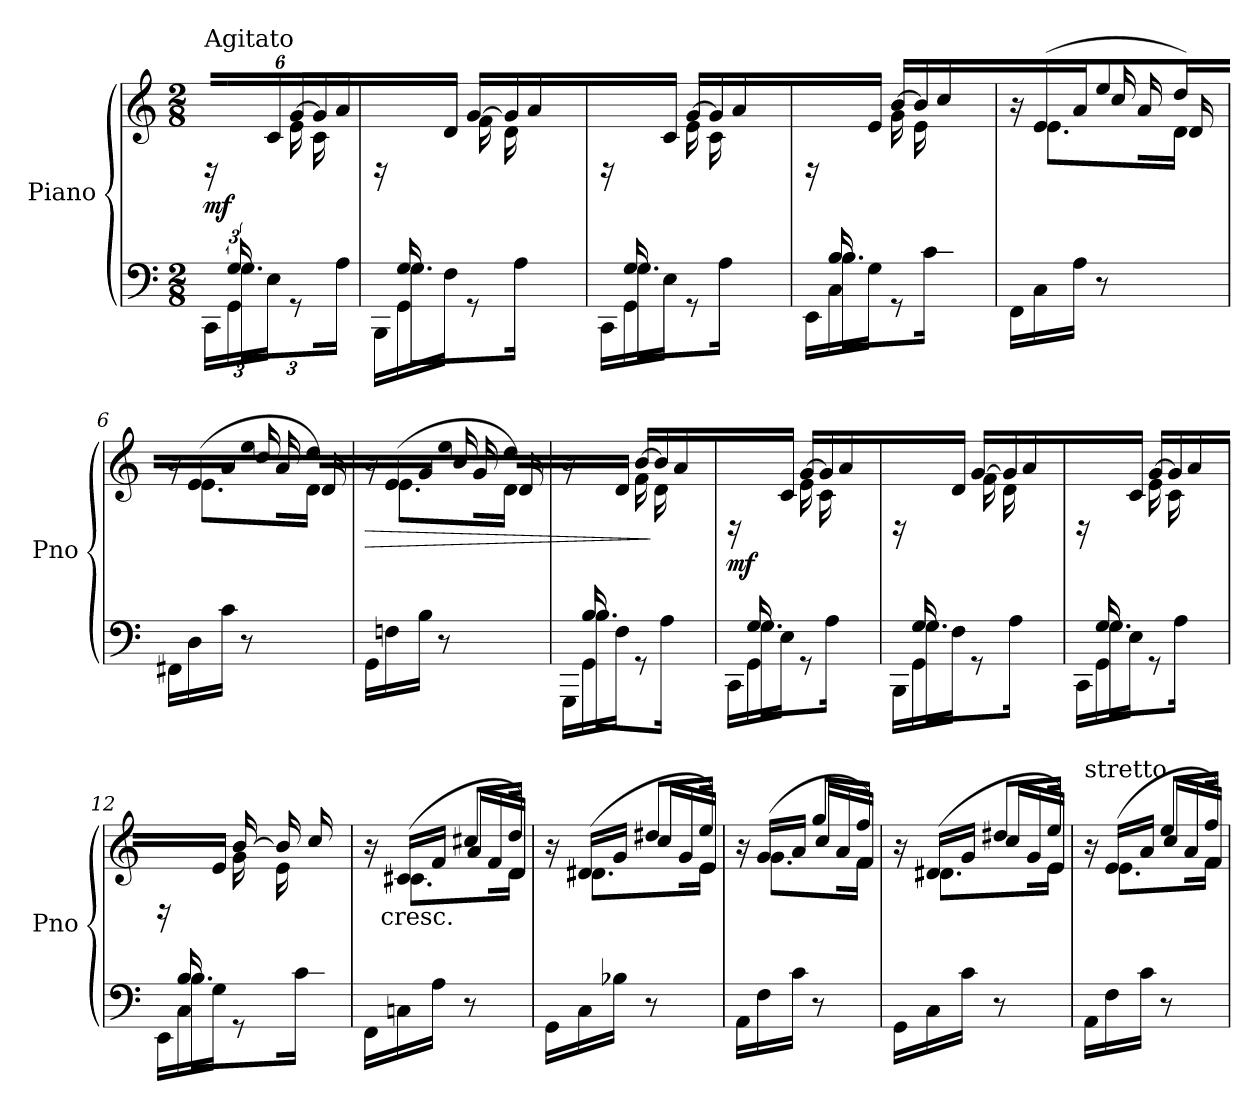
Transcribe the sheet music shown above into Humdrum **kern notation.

**kern	**kern	**dynam
*part1	*part1	*part1
*staff2	*staff1	*staff1/2
*I"Piano	*	*
*I'Pno	*	*
*clefF4	*clefG2	*
*k[]	*k[]	*
*C:	*C:	*
*M2/8	*M2/8	*
=1	=1	=1
*^	*	*
*	*^	*	*
*	*	*Xbrackettup	*Xbrackettup	*
*	*	*^	*^	*
!	!	!	!	!LO:TX:a:t=Agitato	!	!
!	!	!	!	!	!	!LO:DY:b
24ryy	24%5ryy	24CC\LL	24ryy	24rD	8ryy	mf
*	*	*	*Xtuplet	*	*	*
(24G/LL	.	24GG\	12.G\L	24ryy	.	.
6ryy	.	24E\JJ	.	24c/JJ	.	.
*	*	*	*	*	*Xtuplet	*
.	.	8rGG	.	[24g/L	24e\LL	.
.	.	.	24ryy	24g/L]	24c\	.
.	24A/JJ	.	24A\Jk	24a/Jk)	24ryy	.
=2	=2	=2	=2	=2	=2	=2
24ryy	24%5ryy	24BBB\LL	24ryy	24rD	8ryy	.
(24G/LL	.	24GG\	12.G\L	24ryy	.	.
6ryy	.	24F\JJ	.	24d/JJ	.	.
.	.	8rGG	.	[24g/L	24f\LL	.
.	.	.	24ryy	24g/L]	24d\	.
.	24A/JJ	.	24A\Jk	24a/Jk)	24ryy	.
=3	=3	=3	=3	=3	=3	=3
24ryy	24%5ryy	24CC\LL	24ryy	24rD	8ryy	.
(24G/LL	.	24GG\	12.G\L	24ryy	.	.
6ryy	.	24E\JJ	.	24c/JJ	.	.
.	.	8rGG	.	[24g/L	24e\LL	.
.	.	.	24ryy	24g/L]	24c\	.
.	24A/JJ	.	24A\Jk	24a/Jk)	24ryy	.
=4	=4	=4	=4	=4	=4	=4
24ryy	24%5ryy	24EE\LL	24ryy	24rD	8ryy	.
(24B/LL	.	24C\	12.B\L	24ryy	.	.
6ryy	.	24G\JJ	.	24e/JJ	.	.
.	.	8rGG	.	[24b/L	24g\LL	.
.	.	.	24ryy	24b/L]	24e\	.
.	24c/JJ	.	24c\Jk	24cc/Jk)	24ryy	.
*v	*v	*v	*v	*	*	*
=5	=5	=5	=5
*	*	*^	*
24FF\LL	24r	8ryy	24ryy	.
24C\	(24e/LL	.	12.e\L	.
24A\JJ	24a/JJ	.	.	.
8r	12ee/L	24cc/LL	.	.
.	.	24a/	24ryy	.
.	24dd/Jk)	24d/JJ	24d\Jk	.
!!LO:LB:g=z	!!	!!
=6	=6	=6	=6	=6
24FF#X\LL	24r	8ryy	24ryy	.
24D\	(24e/LL	.	12.e\L	.
24c\JJ	24a/JJ	.	.	.
8r	12ee/L	24cc/LL	.	.
.	.	24a/	24ryy	.
.	24dd/Jk)	24d/JJ	24d\Jk	.
=7	=7	=7	=7	=7
!	!	!	!	!LO:HP:b
24GG\LL	24r	8ryy	24ryy	>
24Fn\	(24e/LL	.	12.e\L	.
24B\JJ	24g/JJ	.	.	.
8r	12ee/L	24b/LL	.	.
.	.	24g/	24ryy	.
.	24dd/Jk)	24d/JJ	24d\Jk	.
*	*	*v	*v	*
=8	=8	=8	=8
*^	*	*	*
*	*^	*	*	*
*	*	*^	*	*	*
24ryy	24%5ryy	24GGG\LL	24ryy	24r	8ryy	.
(24B/LL	.	24GG\	12.B\L	24ryy	.	.
6ryy	.	24F\JJ	.	24d/JJ	.	.
.	.	8rGG	.	[24b/L	24f\LL	.
.	.	.	24ryy	24b/L]	24d\	]
.	24A/JJ	.	24A\Jk	24a/Jk)	24ryy	.
=9	=9	=9	=9	=9	=9	=9
!	!	!	!	!	!	!LO:DY:b
24ryy	24%5ryy	24CC\LL	24ryy	24rD	8ryy	mf
(24G/LL	.	24GG\	12.G\L	24ryy	.	.
6ryy	.	24E\JJ	.	24c/JJ	.	.
.	.	8rGG	.	[24g/L	24e\LL	.
.	.	.	24ryy	24g/L]	24c\	.
.	24A/JJ	.	24A\Jk	24a/Jk)	24ryy	.
=10	=10	=10	=10	=10	=10	=10
24ryy	24%5ryy	24BBB\LL	24ryy	24rD	8ryy	.
(24G/LL	.	24GG\	12.G\L	24ryy	.	.
6ryy	.	24F\JJ	.	24d/JJ	.	.
.	.	8rGG	.	[24g/L	24f\LL	.
.	.	.	24ryy	24g/L]	24d\	.
.	24A/JJ	.	24A\Jk	24a/Jk)	24ryy	.
=11	=11	=11	=11	=11	=11	=11
24ryy	24%5ryy	24CC\LL	24ryy	24rD	8ryy	.
(24G/LL	.	24GG\	12.G\L	24ryy	.	.
6ryy	.	24E\JJ	.	24c/JJ	.	.
.	.	8rGG	.	[24g/L	24e\LL	.
.	.	.	24ryy	24g/L]	24c\	.
.	24A/JJ	.	24A\Jk	24a/Jk)	24ryy	.
!!LO:LB:g=z	!!
=12	=12	=12	=12	=12	=12	=12
24ryy	24%5ryy	24EE\LL	24ryy	24rD	8ryy	.
(24B/LL	.	24C\	12.B\L	24ryy	.	.
6ryy	.	24G\JJ	.	24e/JJ	.	.
.	.	8rGG	.	[24b/L	24g\LL	.
.	.	.	24ryy	24b/L]	24e\	.
.	24c/JJ	.	24c\Jk	24cc/Jk)	24ryy	.
*v	*v	*v	*v	*	*	*
=13	=13	=13	=13
*	*	*^	*
24FF\LL	24r	8ryy	24ryy	.
!	!LO:TX:b:t=cresc.	!	!	!
24Cn\	(24c#/LL	.	12.c#X\L	.
24A\JJ	24f/JJ	.	.	.
8r	12cc#X/L	24a/LL	.	.
.	.	24f/	24ryy	.
.	24dd/Jk)	24d/JJ	24d\Jk	.
=14	=14	=14	=14	=14
24GG\LL	24r	8ryy	24ryy	.
24C\	(24d#/LL	.	12.d#X\L	.
24B-X\JJ	24g/JJ	.	.	.
8r	12dd#X/L	24cc/LL	.	.
.	.	24g/	24ryy	.
.	24ee/Jk)	24e/JJ	24e\Jk	.
=15	=15	=15	=15	=15
24AA\LL	24r	8ryy	24ryy	.
24F\	(24g/LL	.	12.g\L	.
24c\JJ	24a/JJ	.	.	.
8r	12gg/L	24cc/LL	.	.
.	.	24a/	24ryy	.
.	24ff/Jk)	24f/JJ	24f\Jk	.
=16	=16	=16	=16	=16
24GG\LL	24r	8ryy	24ryy	.
24C\	(24d#/LL	.	12.d#X\L	.
24c\JJ	24g/JJ	.	.	.
8r	12dd#X/L	24cc/LL	.	.
.	.	24g/	24ryy	.
.	24ee/Jk)	24e/JJ	24e\Jk	.
!!LO:LB:g=z	!!	!!
=17	=17	=17	=17	=17
!	!LO:TX:a:t=stretto	!	!	!
24AA\LL	24r	8ryy	24ryy	.
24F\	(24e/LL	.	12.e\L	.
24c\JJ	24a/JJ	.	.	.
8r	12ee/L	24cc/LL	.	.
.	.	24a/	24ryy	.
.	24ff/Jk)	24f/JJ	24f\Jk	.
*	*v	*v	*v	*
=	=	=
*-	*-	*-
